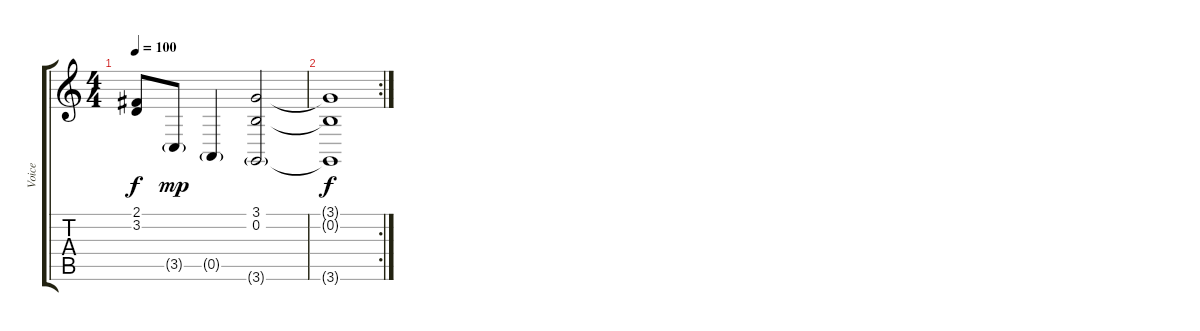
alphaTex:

\track ("Voice" "Voice") {instrument pad4choir}
\staff {score tabs}
\tuning (E4 B3 G3 D3 A2 E2) {hide}
\ts (4 4)
\tempo 100
\clef g2
\ks c
(2.1{t} 3.2{t}).8{dy f} 3.5{g}.8{dy mp} 0.5{g}.4 (3.1 0.2 3.6{g}).2 |
\rc 2
(3.1{t} 0.2{t} 3.6{t}).1{dy f}
